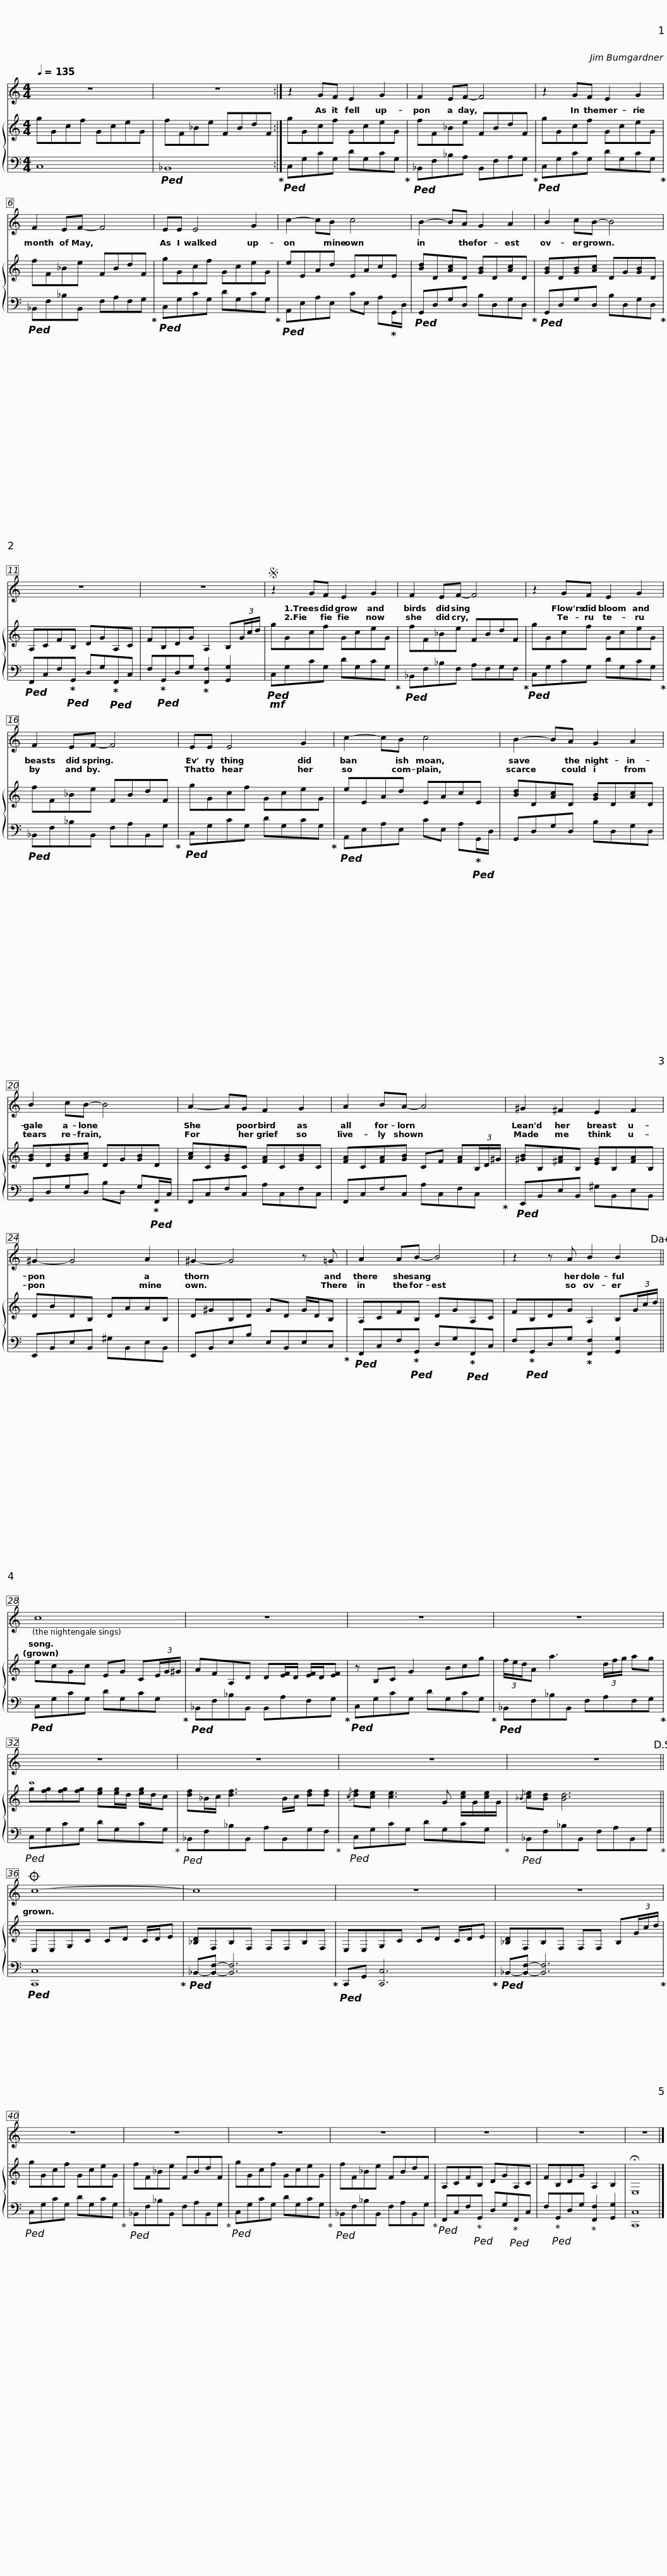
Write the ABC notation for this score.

X:1
%%score 1 { 2 | 3 }
L:1/8
Q:1/4=135
M:4/4
I:linebreak $
K:C
V:1 treble
V:2 treble
V:3 bass
V:1
 z8 | z8 :| z2 GF E2 G2 | F2 EF- F4 | z2 GF E2 G2 |$ %5
 F2 EF- F4 | EE E4 G2 | c2- cB c4 | B2- BA G2 A2 |$ B2 cB- B4 | %10
 z8 | z8 |S z2 GF E2 G2 |$ F2 EF- F4 | z2 GF E2 G2 | %15
 F2 EF- F4 | EE E4 G2 |$ c2- cB c4 | B2- BA G2 A2 | B2 cB- B4 | %20
 A2- AG F2 G2 |$ A2 BA- A4 | ^G2 ^F2 E2 F2 | ^G2- G4 A2 | ^G2- G4 z =G |$ %25
 A2 AB- B4 | z2 z A B2 B2!dacoda! || c8 | z8 |$ z8 | %30
 z8 | z8 | z8 |$ z8 | z8!D.S.! || %35
O c8- | c8 |$ z8 | z8 | z8 | %40
 z8 |$ z8 | z8 | z8 | z8 | %45
 z8 |] %46
V:2
 gGcf GceG | fF_Be FBdF :| gGcf GceG | fF_Be FBdF | gGcf GceG |$ %5
 fF_Be FBdF | gGcf GceG | eEAd EAcE | [Bd]D[Ac]D [GB]D[Ac]D |$ [GB]D[GB][Ac] DG[GB]D | %10
 A,CFB, DGA,C | FB,DG A,2 B,(3G/c/d/ | gGcf GceG |$ fF_Be FBdF | gGcf GceG | %15
 fF_Be FBdF | gGcf GceG |$ eEAd EAcE | [Bd]D[Ac]D [GB]D[Ac]D | [GB]D[GB][Ac] DG[GB]D | %20
 [Ac]C[GB]C [FA]C[GB]C |$ [FA]C[FA][GB] CF [FA](3B,/D/^G/ | [^GB]B,[^FA]B, [EG]B,[FA]B, | DBDB, DAAB, | D^GB,D GD G/D/B, |$ %25
 A,CFB, DGA,C | FB,DG A,2 B,(3G/c/d/ || ecGc EG C(3E/G/^G/ | AFA,D D[EF]/D/ [EF]/D/[EF] |$ z B,C G2 Bcg | %30
 (3f/e/d/A a3 (3d/f/g/ ag | Mg[fg][fg][fg] [eg][eg]/d/ [eg]/d/c | [df]_B/c/ [df]3 B/c/ [df][df] |${/c} [df][ce] [ce]3 G [ce]/G/[ce]/G/ |{/_B} [ce][Bd] [Bd]6 || %35
 E,E,G,C CD C/D/E | [_B,D]F,B,F, F,F,B,F, |$ E,E,G,C CD C/D/E | [_B,D]F,B,F, F,F, B,(3G/c/d/ | gGcf GceG | %40
 fF_Be FBdF |$ gGcf GceG | fF_Be FBdF | A,CFB, DGA,C | FB,DG A,2 B,2 | %45
 !fermata!E,8 |] %46
V:3
 C,8 |!ped! _B,,8!ped-up! :|!ped! C,G,CG, DG,CG,!ped-up! |!ped! _B,,F,_B,A, B,,F,A,G,!ped-up! |!ped! C,G,CG, DG,CG,!ped-up! |$ %5
!ped! _B,,F,_B,B,, F,A,F,G,!ped-up! |!ped! C,G,CG, DG,CG,!ped-up! |!ped! A,,E,A,E, CE, A,!ped-up!G,,/D,/ |!ped! G,,D,G,D, B,D,G,D,!ped-up! |$!ped! G,,D,G,D, B,D,G,D,!ped-up! | %10
!ped! F,,C,F,!ped-up!!ped!G,, D,G,!ped-up!!ped!F,,C, | F,!ped-up!!ped!G,,D,G,!ped-up! [F,,F,]2 [G,,G,]2 |!mf!!ped! C,G,CG, DG,CG,!ped-up! |$!ped! _B,,F,_B,F, A,F,G,F,!ped-up! |!ped! C,G,CG, DG,CG,!ped-up! | %15
!ped! _B,,F,_B,B,, F,A,B,,G,!ped-up! |!ped! C,G,CG, DG,CG,!ped-up! |$!ped! A,,E,A,E, CE, A,!ped-up!!ped!G,,/D,/ | G,,D,G,D, B,D,G,D, | G,,D,G,D, B,D, G,!ped-up!!ped!F,,/C,/ | %20
 F,,C,F,C, A,C,F,C, |$ F,,C,F,C, A,C,F,C,!ped-up! |!ped! E,,B,,E,B,, ^G,B,,E,B,, | E,,B,,E,B,, ^G,B,,E,B,, | E,,B,,E,B, E,B,,E,C,!ped-up! |$ %25
!ped! F,,C,F,!ped-up!!ped!G,, D,G,!ped-up!!ped!F,,C, | F,!ped-up!!ped!G,,D,G,!ped-up! [F,,F,]2 [G,,G,]2 ||!ped! C,G,CG, DG,CG,!ped-up! |!ped! _B,,F,_B,B,, B,,A,F,G,!ped-up! |$!ped! C,G,CG, DG,CG,!ped-up! | %30
!ped! _B,,F,_B,B,, F,A,F,G,!ped-up! |!ped! C,G,CG, DG,CG,!ped-up! |!ped! _B,,F,_B,B,, A,B,,G,F,!ped-up! |$!ped! C,G,CG, DG,CG,!ped-up! |!ped! _B,,F,_B,B,, F,A,B,,G,!ped-up! || %35
!ped! [C,,C,]8!ped-up! |!ped! _B,,-[B,,F,]- [B,,F,]6!ped-up! |$!ped! C,,-G,, [C,,C,]6!ped-up! |!ped! _B,,-[B,,F,]- [B,,F,]6!ped-up! |!ped! C,G,CG, DG,CG,!ped-up! | %40
!ped! _B,,F,_B,B,, F,A,B,,G,!ped-up! |$!ped! C,G,CG, DG,CG,!ped-up! |!ped! _B,,F,_B,B,, F,A,B,,G,!ped-up! |!ped! F,,C,F,!ped-up!!ped!G,, D,G,!ped-up!!ped!F,,C, | F,!ped-up!!ped!G,,D,G,!ped-up! [F,,F,]2 [G,,G,]2 | %45
 [C,,C,]8 |] %46
